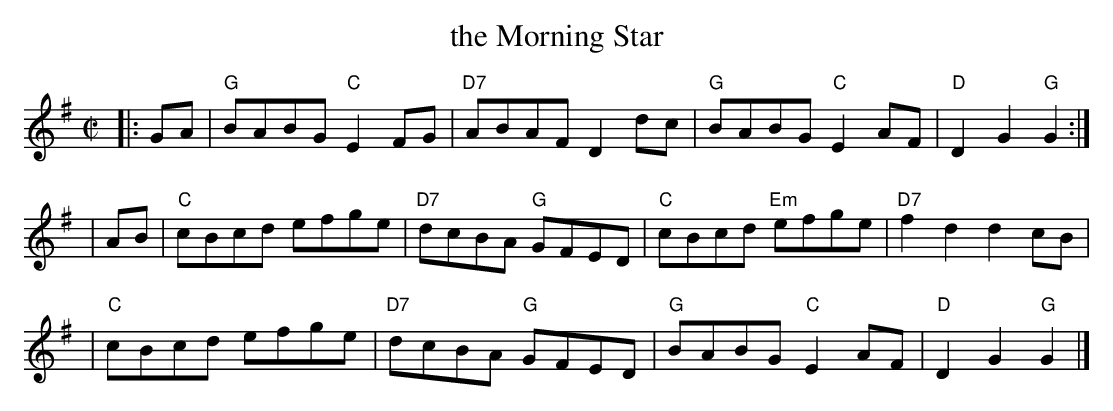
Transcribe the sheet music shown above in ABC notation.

X:1
T: the Morning Star
M: C|
L: 1/8
K: G
|: GA \
| "G"BABG "C"E2FG | "D7"ABAF D2dc | "G"BABG "C"E2AF | "D"D2G2 "G"G2 :|
| AB \
| "C"cBcd efge | "D7"dcBA "G"GFED | "C"cBcd "Em"efge | "D7"f2d2 d2cB |
| "C"cBcd efge | "D7"dcBA "G"GFED | "G"BABG "C"E2AF | "D"D2G2 "G"G2 |]
